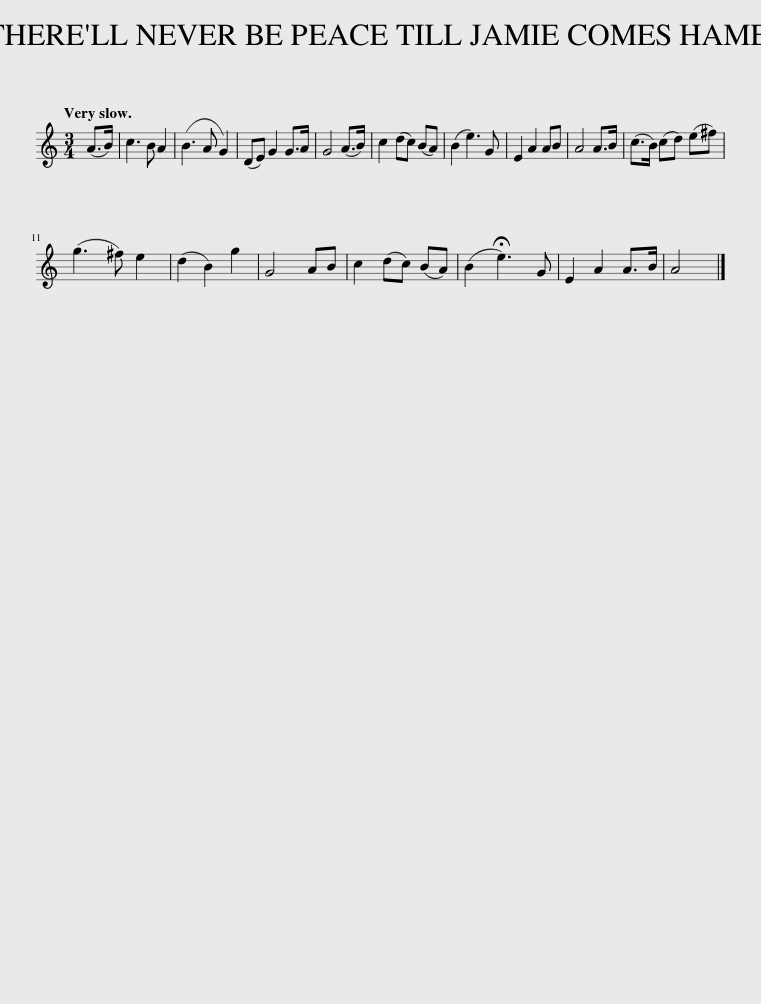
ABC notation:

X:1
L:1/8
Q:1/4=120
M:3/4
I:linebreak $
K:C
V:1 treble
V:1
 (A>B) | c3 B A2 | (B3 A G2) | (DE) G2 G>A | G4 (A>B) | %5
 c2 (dc) (BA) | (B2 e3) G | E2 A2 AB | A4 A>B | (c>B) (cd) (e^f) |$ %10
 (g3 ^f) e2 | (d2 B2) g2 | G4 AB | c2 (dc) (BA) | (B2 !fermata!e3) G | %15
 E2 A2 A>B | A4 |] %17
